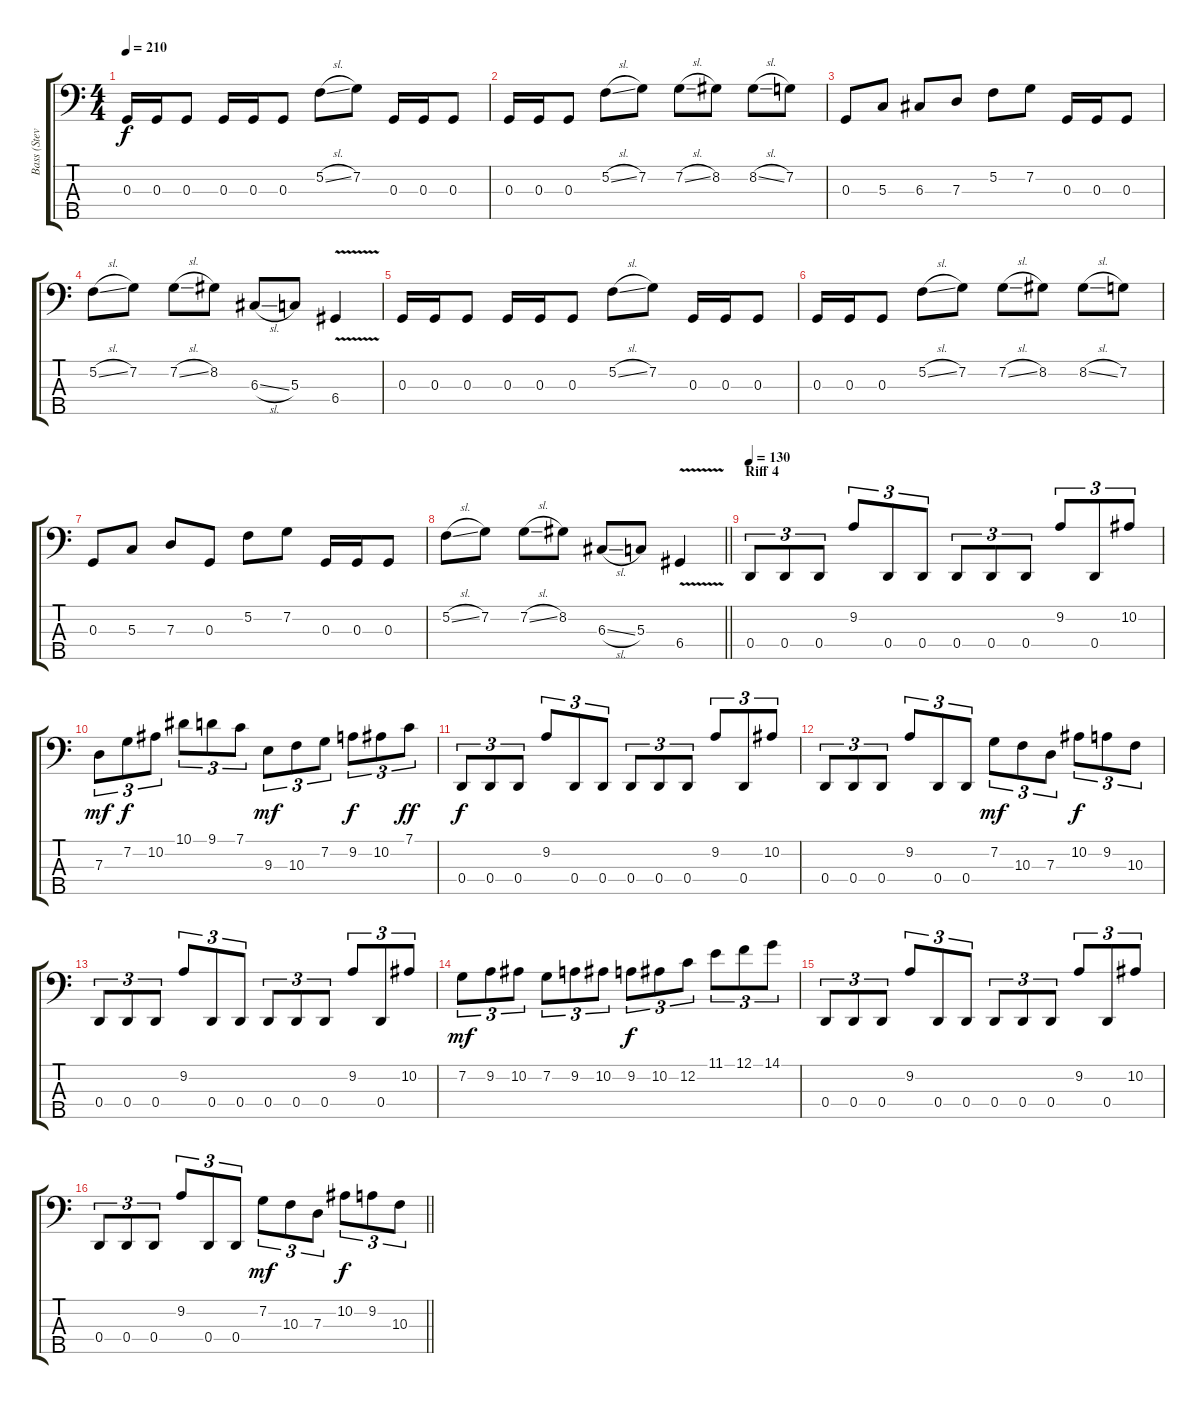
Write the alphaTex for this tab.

\track ("Bass (Steve DiGiorgio)" "Bass (Stev") {instrument electricbassfinger}
\staff {score tabs}
\tuning (F2 C2 G1 D1 A0) {hide}
\ts (4 4)
\tempo 210
\clef f4
\ks c
0.3.16{dy f} 0.3.16 0.3.8 0.3.16 0.3.16 0.3.8 5.2{sl}.8 7.2.8 0.3.16 0.3.16 0.3.8 |
0.3.16 0.3.16 0.3.8 5.2{sl}.8 7.2.8 7.2{sl}.8 8.2.8 8.2{sl}.8 7.2.8 |
0.3.8 5.3.8 6.3.8 7.3.8 5.2.8 7.2.8 0.3.16 0.3.16 0.3.8 |
5.2{sl}.8 7.2.8 7.2{sl}.8 8.2.8 6.3{sl}.8 5.3.8 6.4{v}.4 |
0.3.16 0.3.16 0.3.8 0.3.16 0.3.16 0.3.8 5.2{sl}.8 7.2.8 0.3.16 0.3.16 0.3.8 |
0.3.16 0.3.16 0.3.8 5.2{sl}.8 7.2.8 7.2{sl}.8 8.2.8 8.2{sl}.8 7.2.8 |
0.3.8 5.3.8 7.3.8 0.3.8 5.2.8 7.2.8 0.3.16 0.3.16 0.3.8 |
\barLineRight lightlight
5.2{sl}.8 7.2.8 7.2{sl}.8 8.2.8 6.3{sl}.8 5.3.8 6.4{v}.4 |
\section ("" "Riff 4")
\tempo 130
0.4.8{tu (3 2)} 0.4.8{tu (3 2)} 0.4.8{tu (3 2)} 9.2.8{tu (3 2)} 0.4.8{tu (3 2)} 0.4.8{tu (3 2)} 0.4.8{tu (3 2)} 0.4.8{tu (3 2)} 0.4.8{tu (3 2)} 9.2.8{tu (3 2)} 0.4.8{tu (3 2)} 10.2.8{tu (3 2)} |
7.3.8{tu (3 2) dy mf} 7.2.8{tu (3 2) dy f} 10.2.8{tu (3 2)} 10.1.8{tu (3 2)} 9.1.8{tu (3 2)} 7.1.8{tu (3 2)} 9.3.8{tu (3 2) dy mf} 10.3.8{tu (3 2)} 7.2.8{tu (3 2)} 9.2.8{tu (3 2) dy f} 10.2.8{tu (3 2)} 7.1.8{tu (3 2) dy ff} |
0.4.8{tu (3 2) dy f} 0.4.8{tu (3 2)} 0.4.8{tu (3 2)} 9.2.8{tu (3 2)} 0.4.8{tu (3 2)} 0.4.8{tu (3 2)} 0.4.8{tu (3 2)} 0.4.8{tu (3 2)} 0.4.8{tu (3 2)} 9.2.8{tu (3 2)} 0.4.8{tu (3 2)} 10.2.8{tu (3 2)} |
0.4.8{tu (3 2)} 0.4.8{tu (3 2)} 0.4.8{tu (3 2)} 9.2.8{tu (3 2)} 0.4.8{tu (3 2)} 0.4.8{tu (3 2)} 7.2.8{tu (3 2) dy mf} 10.3.8{tu (3 2)} 7.3.8{tu (3 2)} 10.2.8{tu (3 2) dy f} 9.2.8{tu (3 2)} 10.3.8{tu (3 2)} |
0.4.8{tu (3 2)} 0.4.8{tu (3 2)} 0.4.8{tu (3 2)} 9.2.8{tu (3 2)} 0.4.8{tu (3 2)} 0.4.8{tu (3 2)} 0.4.8{tu (3 2)} 0.4.8{tu (3 2)} 0.4.8{tu (3 2)} 9.2.8{tu (3 2)} 0.4.8{tu (3 2)} 10.2.8{tu (3 2)} |
7.2.8{tu (3 2) dy mf} 9.2.8{tu (3 2)} 10.2.8{tu (3 2)} 7.2.8{tu (3 2)} 9.2.8{tu (3 2)} 10.2.8{tu (3 2)} 9.2.8{tu (3 2) dy f} 10.2.8{tu (3 2)} 12.2.8{tu (3 2)} 11.1.8{tu (3 2)} 12.1.8{tu (3 2)} 14.1.8{tu (3 2)} |
0.4.8{tu (3 2)} 0.4.8{tu (3 2)} 0.4.8{tu (3 2)} 9.2.8{tu (3 2)} 0.4.8{tu (3 2)} 0.4.8{tu (3 2)} 0.4.8{tu (3 2)} 0.4.8{tu (3 2)} 0.4.8{tu (3 2)} 9.2.8{tu (3 2)} 0.4.8{tu (3 2)} 10.2.8{tu (3 2)} |
\barLineRight lightlight
0.4.8{tu (3 2)} 0.4.8{tu (3 2)} 0.4.8{tu (3 2)} 9.2.8{tu (3 2)} 0.4.8{tu (3 2)} 0.4.8{tu (3 2)} 7.2.8{tu (3 2) dy mf} 10.3.8{tu (3 2)} 7.3.8{tu (3 2)} 10.2.8{tu (3 2) dy f} 9.2.8{tu (3 2)} 10.3.8{tu (3 2)}
